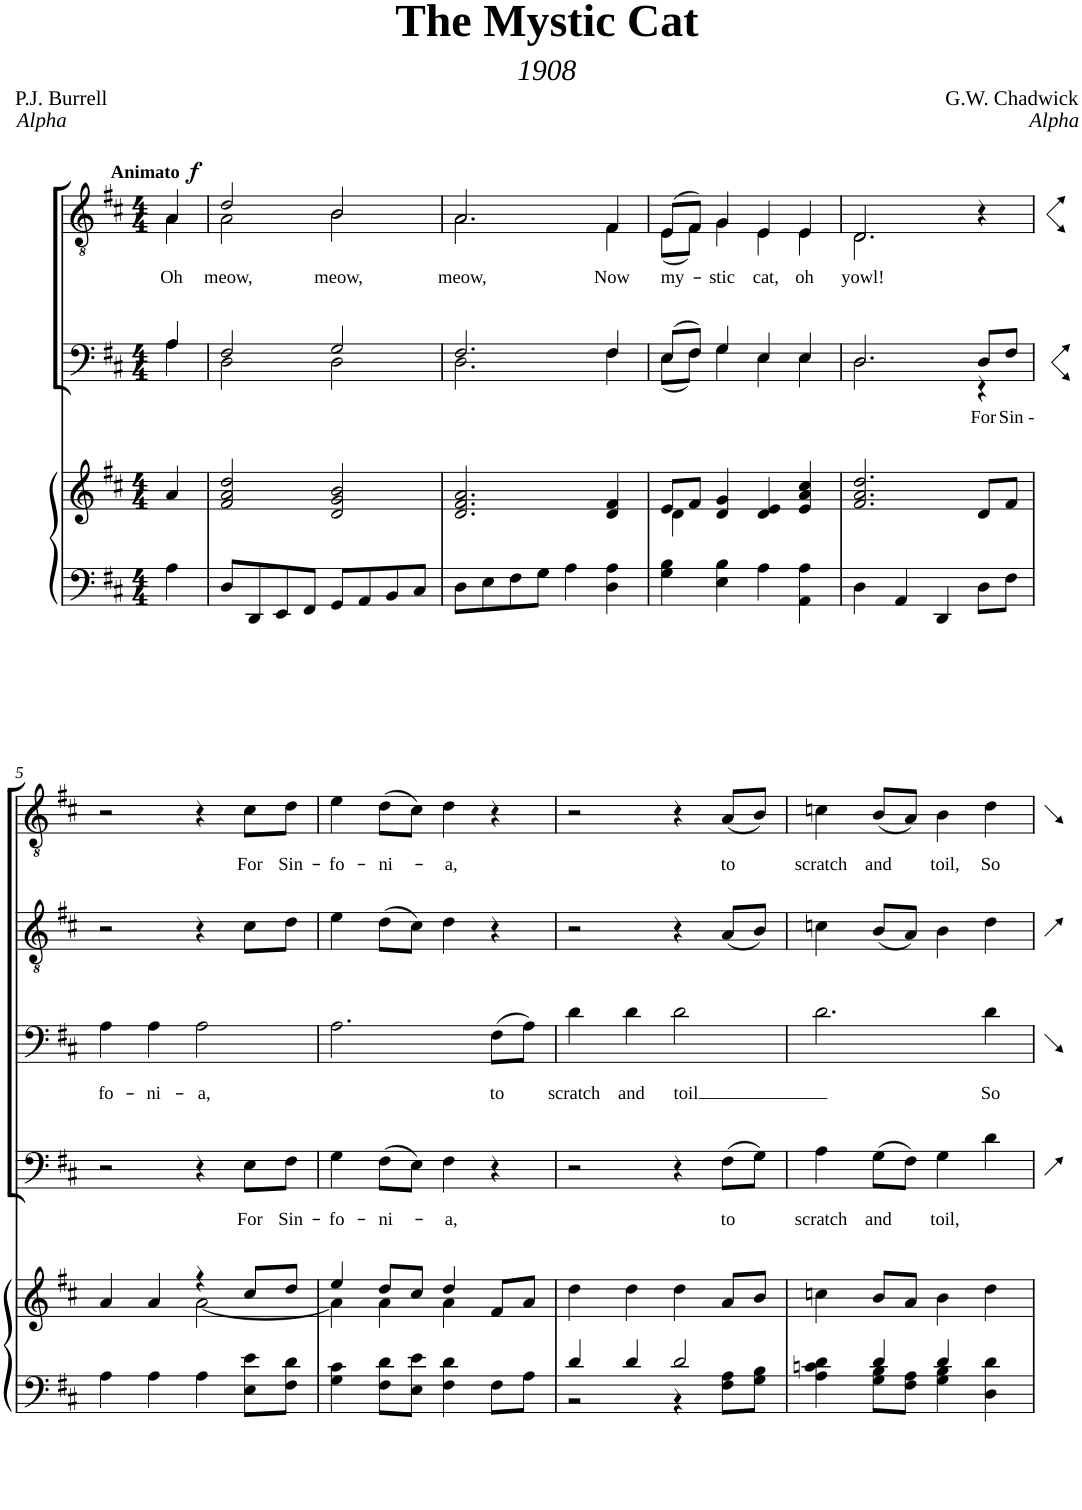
**kern	**kern	**kern	**text	**kern	**text	**kern	**kern	**text	**dynam
*part5	*part5	*part4	*part4	*part3	*part3	*part2	*part1	*part1	*part1
*staff6	*staff5	*staff4	*staff4	*staff3	*staff3	*staff2	*staff1	*staff1	*staff1
*I"Piano	*	*I"Piano	*	*I"Piano	*	*I"Piano	*I"Piano	*	*
*I'Pno	*	*I'Pno	*	*I'Pno	*	*I'Pno	*I'Pno	*	*
*	*	*stria5	*	*	*	*stria5	*	*	*
*clefF4	*clefG2	*clefF4	*	*clefF4	*	*clefGv2	*clefGv2	*	*
*k[f#c#]	*k[f#c#]	*k[f#c#]	*	*k[f#c#]	*	*k[f#c#]	*k[f#c#]	*	*
*M4/4	*M4/4	*M4/4	*	*M4/4	*	*M4/4	*M4/4	*	*
=	=	=	=	=	=	=	=	=	=
*	*	*	*	*^	*	*	*	*	*
!	!	!	!	!	!	!	!	!LO:TX:a:B:t=Animato	!	!
!	!	!	!	!	!	!	!	!	!LO:LY:b	!LO:DY:a
*	*	*	*	*	*	*	*	*^	*	*
4A\	4a/	4r	.	4A/	4A\	.	4r	4A/	4A\	Oh	f
=1	=1	=1	=1	=1	=1	=1	=1	=1	=1	=1	=1
!	!	!	!	!	!	!	!	!	!	!LO:LY:b	!
8D/L	2f#/ 2a/ 2dd/	1r	.	2F#/	2D\	.	2r	2d/	2A\	meow,	.
8DD/	.	.	.	.	.	.	.	.	.	.	.
8EE/	.	.	.	.	.	.	.	.	.	.	.
8FF#/J	.	.	.	.	.	.	.	.	.	.	.
!	!	!	!	!	!	!	!	!	!	!LO:LY:b	!
8GG/L	2d/ 2g/ 2b/	.	.	2G/	2D\	.	2r	2B/	2B\	meow,	.
8AA/	.	.	.	.	.	.	.	.	.	.	.
8BB/	.	.	.	.	.	.	.	.	.	.	.
8C#/J	.	.	.	.	.	.	.	.	.	.	.
=2	=2	=2	=2	=2	=2	=2	=2	=2	=2	=2	=2
!	!	!	!	!	!	!	!	!	!	!LO:LY:b	!
8D\L	2.d/ 2.f#/ 2.a/	1r	.	2.F#/	2.D\	.	1r	2.A/	2.A\	meow,	.
8E\	.	.	.	.	.	.	.	.	.	.	.
8F#\	.	.	.	.	.	.	.	.	.	.	.
8G\J	.	.	.	.	.	.	.	.	.	.	.
4A\	.	.	.	.	.	.	.	.	.	.	.
!	!	!	!	!	!	!	!	!	!	!LO:LY:b	!
4D\ 4A\	4d/ 4f#/	.	.	4F#/	4F#\	.	.	4F#/	4F#\	Now	.
=3	=3	=3	=3	=3	=3	=3	=3	=3	=3	=3	=3
*	*^	*	*	*	*	*	*	*	*	*	*
!	!	!	!	!	!	!	!	!	!	!	!LO:LY:b	!
4G\ 4B\	8e/L	4d\	1r	.	(8E/L	(8E\L	.	1r	(8E/L	(8E\L	my-	.
.	8f#/J	.	.	.	8F#/J)	8F#\J)	.	.	8F#/J)	8F#\J)	.	.
!	!	!	!	!	!	!	!	!	!	!	!LO:LY:b	!
4E\ 4B\	4d/ 4g/	2.ryy	.	.	4G/	4G\	.	.	4G/	4G\	-stic	.
!	!	!	!	!	!	!	!	!	!	!	!LO:LY:b	!
4A\	4d/ 4e/	.	.	.	4E/	4E\	.	.	4E/	4E\	cat,	.
!	!	!	!	!	!	!	!	!	!	!	!LO:LY:b	!
4AA\ 4A\	4e/ 4a/ 4cc#/	.	.	.	4E/	4E\	.	.	4E/	4E\	oh	.
*	*v	*v	*	*	*	*	*	*	*	*	*	*
=4	=4	=4	=4	=4	=4	=4	=4	=4	=4	=4	=4
!	!	!	!	!	!	!	!	!	!	!LO:LY:b	!
4D\	2.f#/ 2.a/ 2.dd/	1r	.	2.D/	2.D\	.	1r	2.D/	2.D\	yowl!	.
4AA/	.	.	.	.	.	.	.	.	.	.	.
4DD/	.	.	.	.	.	.	.	.	.	.	.
!	!	!	!	!	!	!LO:LY:b	!	!	!	!	!
8D\L	8d/L	.	.	8D/L	4r	For	.	4r	4ryy	.	.
!	!	!	!	!	!	!LO:LY:b	!	!	!	!	!
8F#\J	8f#/J	.	.	8F#/J	.	Sin -	.	.	.	.	.
*	*	*	*	*v	*v	*	*	*v	*v	*	*
=4X1	=4X1	=4X1	=4X1	=4X1	=4X1	=4X1	=4X1	=4X1	=4X1
64r	64r	64r	.	64r	.	64r	64r	.	.
!!LO:LB:g=z
=5	=5	=5	=5	=5	=5	=5	=5	=5	=5
*	*^	*	*	*	*	*	*	*	*
!	!	!	!	!	!	!LO:LY:b	!	!	!	!
4A\	4a/	2ryy	2r	.	4A\	fo-	2r	2r	.	.
!	!	!	!	!	!	!LO:LY:b	!	!	!	!
4A\	4a/	.	.	.	4A\	-ni-	.	.	.	.
!	!	!	!	!	!	!LO:LY:b	!	!	!	!
4A\	4r	[2a\	4r	.	2A\	-a,	4r	4r	.	.
!	!	!	!	!LO:LY:b	!	!	!	!	!LO:LY:b	!
8E\ 8e\L	8cc#/L	.	8E\L	For	.	.	8c#\L	8c#\L	For	.
!	!	!	!	!LO:LY:b	!	!	!	!	!LO:LY:b	!
8F#\ 8d\J	8dd/J	.	8F#\J	Sin-	.	.	8d\J	8d\J	Sin-	.
=6	=6	=6	=6	=6	=6	=6	=6	=6	=6	=6
!	!	!	!	!LO:LY:b	!	!	!	!	!LO:LY:b	!
4G\ 4c#\	4ee/	4a\]	4G\	-fo-	2.A\	.	4e\	4e\	-fo-	.
!	!	!	!	!LO:LY:b	!	!	!	!	!LO:LY:b	!
8F#\ 8d\L	8dd/L	4a\	(8F#\L	-ni-	.	.	(8d\L	(8d\L	-ni-	.
8E\ 8e\J	8cc#/J	.	8E\J)	.	.	.	8c#\J)	8c#\J)	.	.
!	!	!	!	!LO:LY:b	!	!	!	!	!LO:LY:b	!
4F#\ 4d\	4dd/	4a\	4F#\	-a,	.	.	4d\	4d\	-a,	.
!	!	!	!	!	!	!LO:LY:b	!	!	!	!
8F#\L	8f#/L	4ryy	4r	.	(8F#\L	to	4r	4r	.	.
8A\J	8a/J	.	.	.	8A\J)	.	.	.	.	.
*	*v	*v	*	*	*	*	*	*	*	*
=7	=7	=7	=7	=7	=7	=7	=7	=7	=7
*^	*	*	*	*	*	*	*	*	*
!	!	!	!	!	!	!LO:LY:b	!	!	!	!
4d/	2r	4dd\	2r	.	4d\	scratch	2r	2r	.	.
!	!	!	!	!	!	!LO:LY:b	!	!	!	!
4d/	.	4dd\	.	.	4d\	and	.	.	.	.
!	!	!	!	!	!	!LO:LY:b	!	!	!	!
2d/	4r	4dd\	4r	.	2d\	toil	4r	4r	.	.
!	!	!	!	!LO:LY:b	!	!	!	!	!LO:LY:b	!
.	8F#\ 8A\L	8a/L	(8F#\L	to	.	.	(8A/L	(8A/L	to	.
.	8G\ 8B\J	8b/J	8G\J)	.	.	.	8B/J)	8B/J)	.	.
=8	=8	=8	=8	=8	=8	=8	=8	=8	=8	=8
!	!	!	!	!LO:LY:b	!	!	!	!	!LO:LY:b	!
4A\ 4cn\ 4d\	4ryy	4ccn\	4A\	scratch	2.d\	.	4cn\	4cn\	scratch	.
!	!	!	!	!LO:LY:b	!	!	!	!	!LO:LY:b	!
4d/	8G\ 8B\L	8b/L	(8G\L	and	.	.	(8B/L	(8B/L	and	.
.	8F#\ 8A\J	8a/J	8F#\J)	.	.	.	8A/J)	8A/J)	.	.
!	!	!	!	!LO:LY:b	!	!	!	!	!LO:LY:b	!
4d/	4G\ 4B\	4b\	4G\	toil,	.	.	4B\	4B\	toil,	.
!	!	!	!	!	!	!LO:LY:b	!	!	!LO:LY:b	!
4D\ 4d\	4ryy	4dd\	4d\	.	4d\	So	4d\	4d\	So	.
*v	*v	*	*	*	*	*	*	*	*	*
=8X2	=8X2	=8X2	=8X2	=8X2	=8X2	=8X2	=8X2	=8X2	=8X2
64r	64r	64r	.	64r	.	64r	64r	.	.
=	=	=	=	=	=	=	=	=	=
*-	*-	*-	*-	*-	*-	*-	*-	*-	*-
